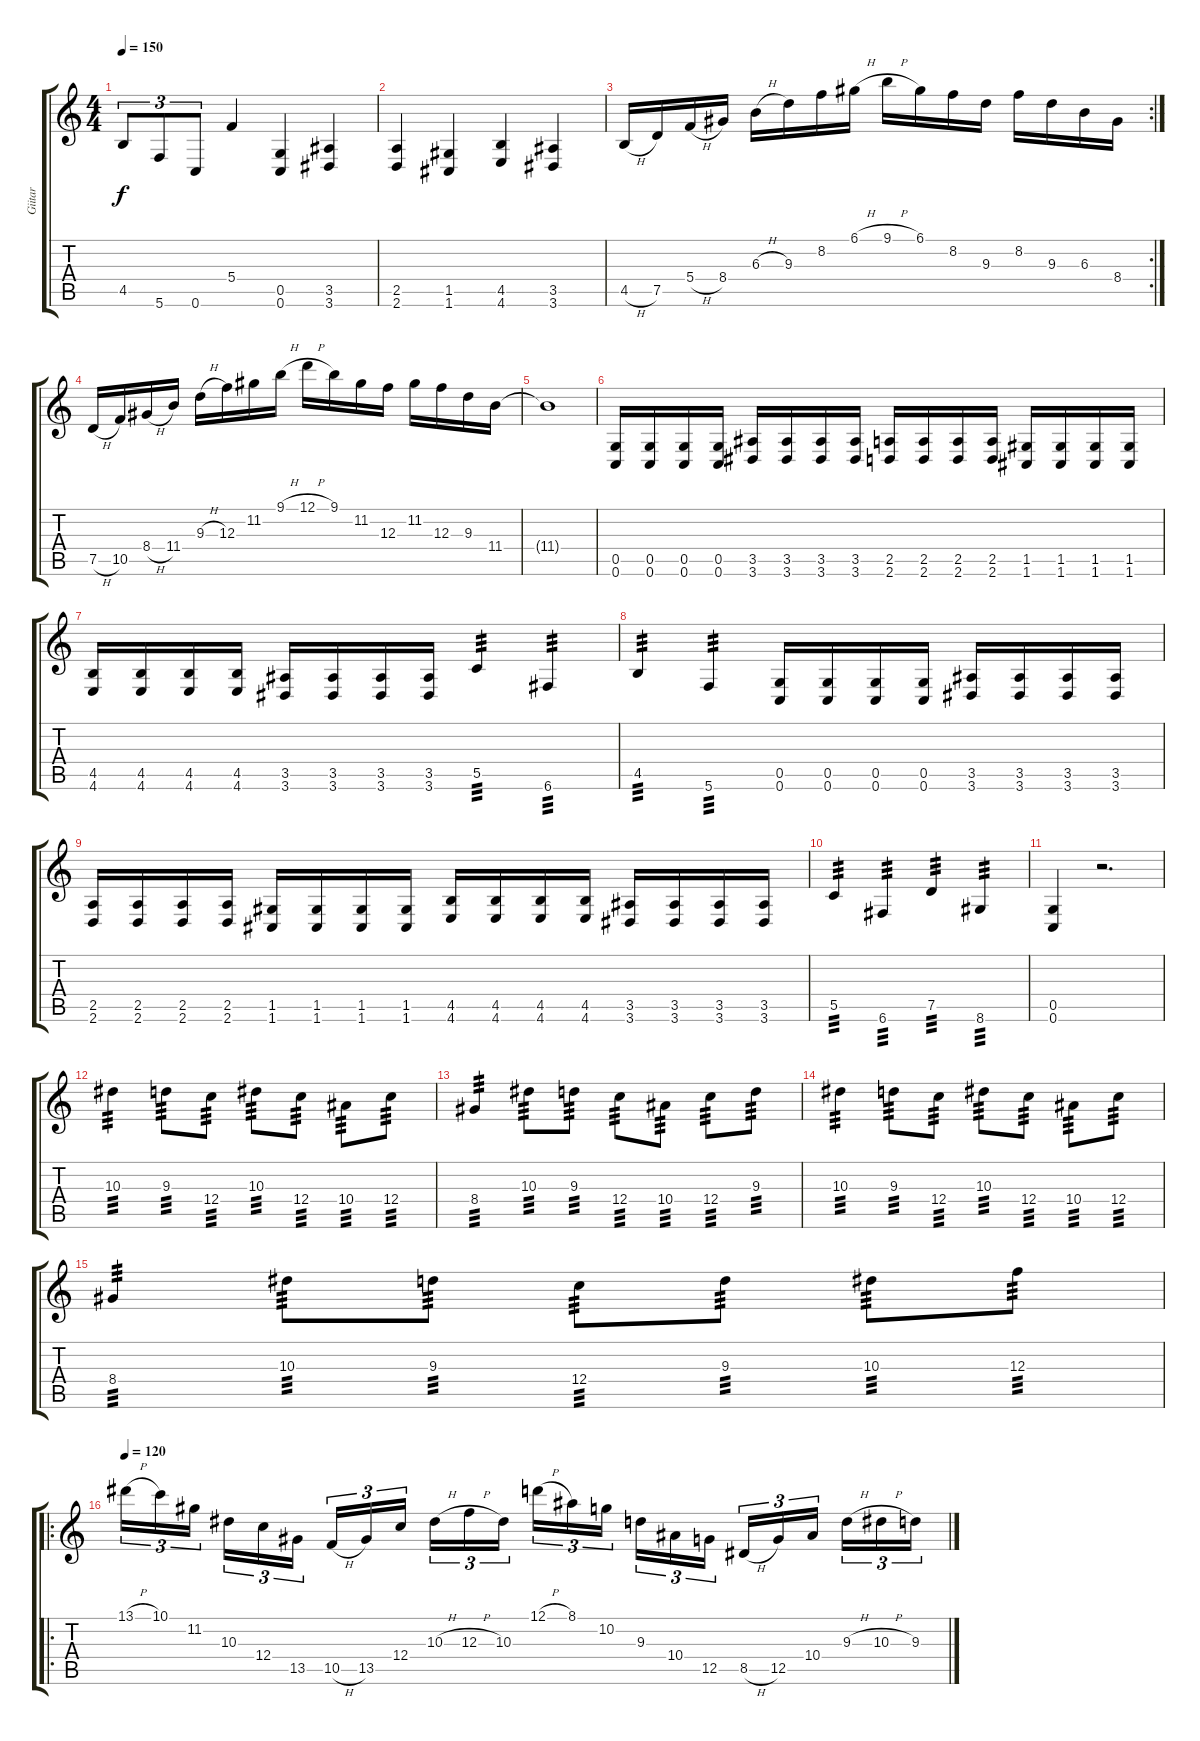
\track ("Giitar" "Giitar") {instrument electricguitarclean}
\staff {score tabs}
\tuning (D4 A3 F3 C3 G2 C2) {hide}
\ts (4 4)
\tempo 150
\clef g2
\ks c
4.5.8{tu (3 2) dy f} 5.6.8{tu (3 2)} 0.6.8{tu (3 2)} 5.4.4 (0.5 0.6).4 (3.5 3.6).4 |
(2.5 2.6).4 (1.5 1.6).4 (4.5 4.6).4 (3.5 3.6).4 |
\rc 2
4.5{h}.16 7.5.16 5.4{h}.16 8.4.16 6.3{h}.16 9.3.16 8.2.16 6.1{h}.16 9.1{h}.16 6.1.16 8.2.16 9.3.16 8.2.16 9.3.16 6.3.16 8.4.16 |
7.5{h}.16 10.5.16 8.4{h}.16 11.4.16 9.3{h}.16 12.3.16 11.2.16 9.1{h}.16 12.1{h}.16 9.1.16 11.2.16 12.3.16 11.2.16 12.3.16 9.3.16 11.4.16 |
11.4{t}.1 |
(0.5 0.6).16 (0.5 0.6).16 (0.5 0.6).16 (0.5 0.6).16 (3.5 3.6).16 (3.5 3.6).16 (3.5 3.6).16 (3.5 3.6).16 (2.5 2.6).16 (2.5 2.6).16 (2.5 2.6).16 (2.5 2.6).16 (1.5 1.6).16 (1.5 1.6).16 (1.5 1.6).16 (1.5 1.6).16 |
(4.5 4.6).16 (4.5 4.6).16 (4.5 4.6).16 (4.5 4.6).16 (3.5 3.6).16 (3.5 3.6).16 (3.5 3.6).16 (3.5 3.6).16 5.5.4{tp 3} 6.6.4{tp 3} |
4.5.4{tp 3} 5.6.4{tp 3} (0.5 0.6).16 (0.5 0.6).16 (0.5 0.6).16 (0.5 0.6).16 (3.5 3.6).16 (3.5 3.6).16 (3.5 3.6).16 (3.5 3.6).16 |
(2.5 2.6).16 (2.5 2.6).16 (2.5 2.6).16 (2.5 2.6).16 (1.5 1.6).16 (1.5 1.6).16 (1.5 1.6).16 (1.5 1.6).16 (4.5 4.6).16 (4.5 4.6).16 (4.5 4.6).16 (4.5 4.6).16 (3.5 3.6).16 (3.5 3.6).16 (3.5 3.6).16 (3.5 3.6).16 |
5.5.4{tp 3} 6.6.4{tp 3} 7.5.4{tp 3} 8.6.4{tp 3} |
(0.5 0.6).4 r.2{d} |
10.3.4{tp 3} 9.3.8{tp 3} 12.4.8{tp 3} 10.3.8{tp 3} 12.4.8{tp 3} 10.4.8{tp 3} 12.4.8{tp 3} |
8.4.4{tp 3} 10.3.8{tp 3} 9.3.8{tp 3} 12.4.8{tp 3} 10.4.8{tp 3} 12.4.8{tp 3} 9.3.8{tp 3} |
10.3.4{tp 3} 9.3.8{tp 3} 12.4.8{tp 3} 10.3.8{tp 3} 12.4.8{tp 3} 10.4.8{tp 3} 12.4.8{tp 3} |
8.4.4{tp 3} 10.3.8{tp 3} 9.3.8{tp 3} 12.4.8{tp 3} 9.3.8{tp 3} 10.3.8{tp 3} 12.3.8{tp 3} |
\ro
\tempo 120
13.1{h}.16{tu (3 2)} 10.1.16{tu (3 2)} 11.2.16{tu (3 2) beam splitsecondary} 10.3.16{tu (3 2)} 12.4.16{tu (3 2)} 13.5.16{tu (3 2)} 10.5{h}.16{tu (3 2)} 13.5.16{tu (3 2)} 12.4.16{tu (3 2) beam splitsecondary} 10.3{h}.16{tu (3 2)} 12.3{h}.16{tu (3 2)} 10.3.16{tu (3 2)} 12.1{h}.16{tu (3 2)} 8.1.16{tu (3 2)} 10.2.16{tu (3 2) beam splitsecondary} 9.3.16{tu (3 2)} 10.4.16{tu (3 2)} 12.5.16{tu (3 2)} 8.5{h}.16{tu (3 2)} 12.5.16{tu (3 2)} 10.4.16{tu (3 2) beam splitsecondary} 9.3{h}.16{tu (3 2)} 10.3{h}.16{tu (3 2)} 9.3.16{tu (3 2)}
